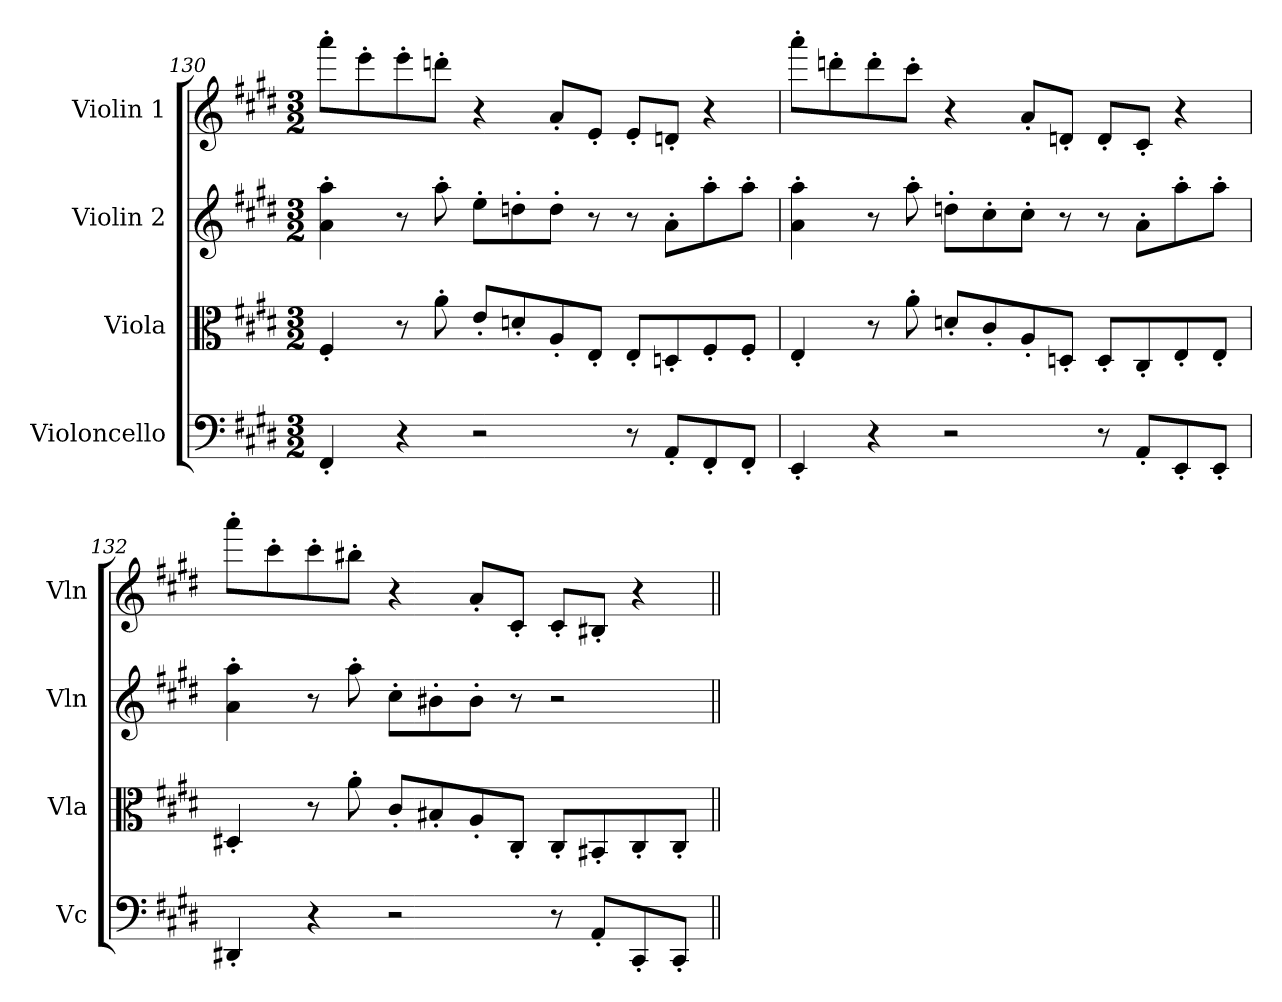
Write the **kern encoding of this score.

**kern	**kern	**kern	**kern
*part4	*part3	*part2	*part1
*staff4	*staff3	*staff2	*staff1
*I"Violoncello	*I"Viola	*I"Violin 2	*I"Violin 1
*I'Vc	*I'Vla	*I'Vln	*I'Vln
*clefF4	*clefC3	*clefG2	*clefG2
*k[f#c#g#d#]	*k[f#c#g#d#]	*k[f#c#g#d#]	*k[f#c#g#d#]
*M3/2	*M3/2	*M3/2	*M3/2
=130	=130	=130	=130
4FF#'/	4F#'/	4a\' 4aa\'	8aaa'\L
.	.	.	8eee'\
4r	8r	8r	8eee'\
.	8a'\	8aa'\	8dddn'\J
2r	8e'/L	8ee'\L	4r
.	8dn'/	8ddn'\	.
.	8A'/	8dd'\J	8a'/L
.	8E'/J	8r	8e'/J
8r	8E'/L	8r	8e'/L
8AA'/L	8Dn'/	8a'\L	8dn'/J
8FF#'/	8F#'/	8aa'\	4r
8FF#'/J	8F#'/J	8aa'\J	.
=131	=131	=131	=131
4EE'/	4E'/	4a\' 4aa\'	8aaa'\L
.	.	.	8dddn'\
4r	8r	8r	8ddd'\
.	8a'\	8aa'\	8ccc#'\J
2r	8dn'/L	8ddn'\L	4r
.	8c#'/	8cc#'\	.
.	8A'/	8cc#'\J	8a'/L
.	8Dn'/J	8r	8dn'/J
8r	8D'/L	8r	8d'/L
8AA'/L	8C#'/	8a'\L	8c#'/J
8EE'/	8E'/	8aa'\	4r
8EE'/J	8E'/J	8aa'\J	.
!!LO:LB:g=z
=132	=132	=132	=132
4DD#X'/	4D#X'/	4a\' 4aa\'	8aaa'\L
.	.	.	8ccc#'\
4r	8r	8r	8ccc#'\
.	8a'\	8aa'\	8bb#X'\J
2r	8c#'/L	8cc#'\L	4r
.	8B#X'/	8b#X'\	.
.	8A'/	8b#'\J	8a'/L
.	8C#'/J	8r	8c#'/J
8r	8C#'/L	2r	8c#'/L
8AA'/L	8BB#X'/	.	8B#X'/J
8CC#'/	8C#'/	.	4r
8CC#'/J	8C#'/J	.	.
=||	=||	=||	=||
*-	*-	*-	*-
